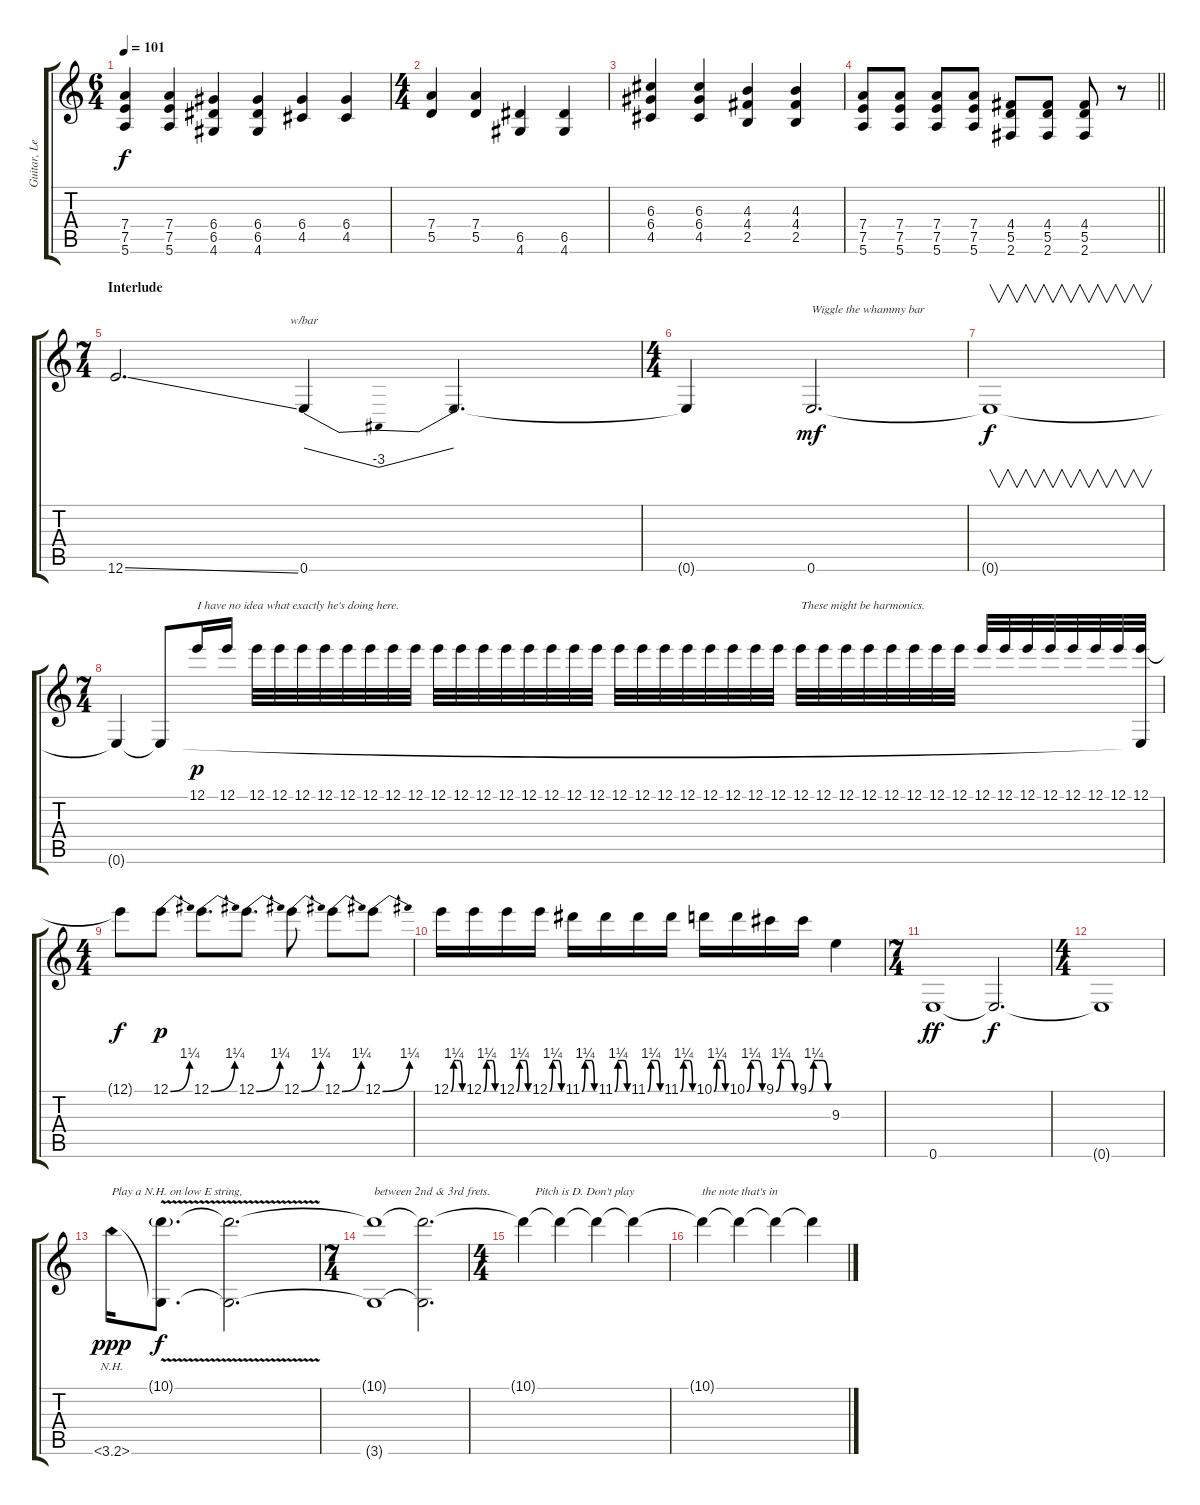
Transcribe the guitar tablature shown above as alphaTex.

\track ("Guitar, Lead" "Guitar, Le") {instrument overdrivenguitar}
\staff {score tabs}
\tuning (E4 B3 G3 D3 A2 E2) {hide}
\ts (6 4)
\tempo 101
\clef g2
\ks c
(7.4 7.5 5.6).4{dy f} (7.4 7.5 5.6).4 (6.4 6.5 4.6).4 (6.4 6.5 4.6).4 (6.4 4.5).4 (6.4 4.5).4 |
\ts (4 4)
(7.4 5.5).4 (7.4 5.5).4 (6.5 4.6).4 (6.5 4.6).4 |
(6.3 6.4 4.5).4 (6.3 6.4 4.5).4 (4.3 4.4 2.5).4 (4.3 4.4 2.5).4 |
\barLineRight lightlight
(7.4 7.5 5.6).8 (7.4 7.5 5.6).8 (7.4 7.5 5.6).8 (7.4 7.5 5.6).8 (4.4 5.5 2.6).8 (4.4 5.5 2.6).8 (4.4 5.5 2.6).8 r.8 |
\ts (7 4)
\section ("" "Interlude")
12.6{ss}.2{d} 0.6.4{tbe (dip default 0 0 30 -12 60 0)} 0.6{t}.2{d} |
\ts (4 4)
0.6{t}.4 0.6.2{d txt "Wiggle the whammy bar" dy mf} |
0.6{t}.1{v dy f} |
\ts (7 4)
0.6{t}.4 0.6{t}.8 12.1.16{txt "I have no idea what exactly he's doing here." dy p} 12.1.16 12.1.32 12.1.32 12.1.32 12.1.32 12.1.32 12.1.32 12.1.32 12.1.32 12.1.32 12.1.32 12.1.32 12.1.32 12.1.32 12.1.32 12.1.32 12.1.32 12.1.32 12.1.32 12.1.32 12.1.32 12.1.32 12.1.32 12.1.32 12.1.32 12.1.32{txt "These might be harmonics."} 12.1.32 12.1.32 12.1.32 12.1.32 12.1.32 12.1.32 12.1.32 12.1.32 12.1.32 12.1.32 12.1.32 12.1.32 12.1.32 12.1.32 (12.1 0.6{t}).32 |
\ts (4 4)
12.1{t}.8{dy f} 12.1{be (bend 0 0 60 5)}.8{dy p} 12.1{be (bend 0 0 60 5)}.8{d} 12.1{be (bend 0 0 60 5)}.8{d} 12.1{be (bend 0 0 60 5)}.8 12.1{be (bend 0 0 60 5)}.8 12.1{be (bend 0 0 60 5)}.8 |
12.1{be (custom 0 0 15 5 30 5 45 5 60 0)}.16 12.1{be (custom 0 0 15 5 30 5 45 5 60 0)}.16 12.1{be (custom 0 0 15 5 30 5 45 5 60 0)}.16 12.1{be (custom 0 0 15 5 30 5 45 5 60 0)}.16 11.1{be (custom 0 0 15 5 30 5 45 5 60 0)}.16 11.1{be (custom 0 0 15 5 30 5 45 5 60 0)}.16 11.1{be (custom 0 0 15 5 30 5 45 5 60 0)}.16 11.1{be (custom 0 0 15 5 30 5 45 5 60 0)}.16 10.1{be (custom 0 0 15 5 30 5 45 5 60 0)}.16 10.1{be (custom 0 0 15 5 30 5 45 5 60 0)}.16 9.1{be (custom 0 0 15 5 30 5 45 5 60 0)}.16 9.1{be (custom 0 0 15 5 30 5 45 5 60 0)}.16 9.3.4 |
\ts (7 4)
0.6.1{dy ff volume 6} 0.6{t}.2{d dy f} |
\ts (4 4)
0.6{t}.1 |
3.6{nh}.16{txt "Play a N.H. on low E string," dy ppp volume 6} (10.1{v g} 3.6{v t}).8{d dy f} (10.1{t} 3.6{t}).2{d} |
\ts (7 4)
(10.1{t} 3.6{t}).1{txt "between 2nd & 3rd frets."} (10.1{t} 3.6{t}).2{d} |
\ts (4 4)
10.1{t}.4{txt "    Pitch is D. Don't play"} 10.1{t}.4 10.1{t}.4 10.1{t}.4 |
10.1{t}.4{txt "the note that's in"} 10.1{t}.4 10.1{t}.4 10.1{t}.4
